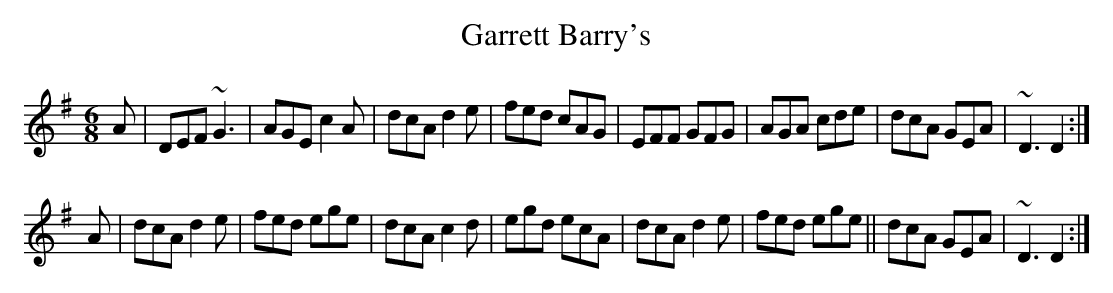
X:1
T:Garrett Barry's
M:6/8
K:DMix
A|DEF ~G3|AGE c2A|dcA d2e|fed cAG|EFF GFG|AGA cde|dcA GEA|~D3 D2:|
A|dcA d2e|fed ege|dcA c2d|egd ecA|dcA d2e|fed ege||dcA GEA|~D3 D2:|
